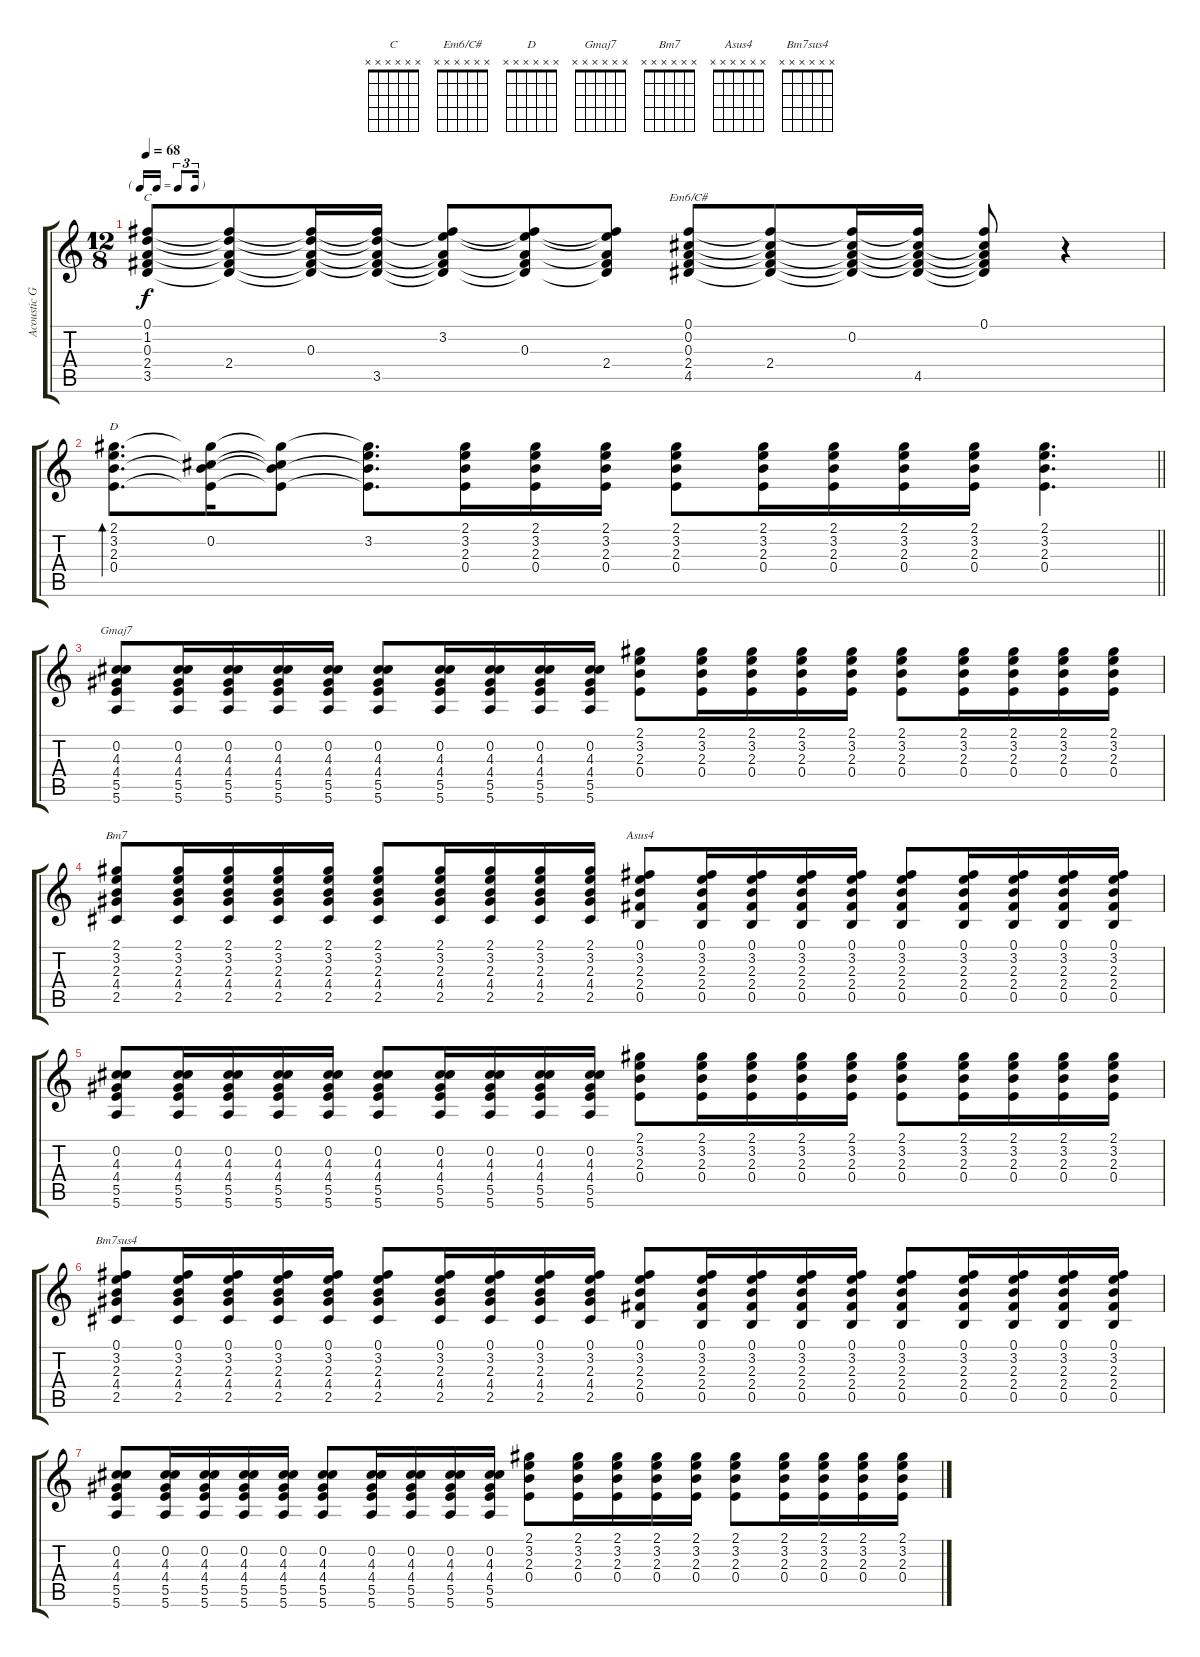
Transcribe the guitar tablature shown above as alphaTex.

\track ("Acoustic Guitar 2" "Acoustic G") {instrument acousticguitarsteel}
\staff {score tabs}
\tuning (Gb4 Db4 A3 E3 B2 E2) {hide}
\chord ("C" x x x x x x)
\chord ("Em6/C#" x x x x x x)
\chord ("D" x x x x x x)
\chord ("Gmaj7" x x x x x x)
\chord ("Bm7" x x x x x x)
\chord ("Asus4" x x x x x x)
\chord ("Bm7sus4" x x x x x x)
\ts (12 8)
\tf triplet16th
\tempo 68
\clef g2
\ks c
(0.1 1.2 0.3 2.4 3.5).8{ch "C" dy f} (0.1{t} 1.2{t} 0.3{t} 2.4 3.5{t}).8 (0.1{t} 1.2{t} 0.3 2.4{t} 3.5{t}).16 (0.1{t} 1.2{t} 0.3{t} 2.4{t} 3.5).16 (0.1{t} 3.2 0.3{t} 2.4{t} 3.5{t}).8 (0.1{t} 3.2{t} 0.3 2.4{t} 3.5{t}).8 (0.1{t} 3.2{t} 0.3{t} 2.4 3.5{t}).8 (0.1 0.2 0.3 2.4 4.5).8{ch "Em6/C#"} (0.1{t} 0.2{t} 0.3{t} 2.4 4.5{t}).8 (0.1{t} 0.2 0.3{t} 2.4{t} 4.5{t}).16 (0.1{t} 0.2{t} 0.3{t} 2.4{t} 4.5).16 (0.1 0.2{t} 0.3{t} 2.4{t} 4.5{t}).8 r.4 |
\barLineRight lightlight
(2.1 3.2 2.3 0.4).8{d bd 120 ch "D"} (2.1{t} 0.2 2.3{t} 0.4{t}).16 (2.1{t} 0.2{t} 2.3{t} 0.4{t}).8 (2.1{t} 3.2 2.3{t} 0.4{t}).8{d} (2.1 3.2 2.3 0.4).16 (2.1 3.2 2.3 0.4).16 (2.1 3.2 2.3 0.4).16 (2.1 3.2 2.3 0.4).8 (2.1 3.2 2.3 0.4).16 (2.1 3.2 2.3 0.4).16 (2.1 3.2 2.3 0.4).16 (2.1 3.2 2.3 0.4).16 (2.1 3.2 2.3 0.4).4{d} |
(0.2 4.3 4.4 5.5 5.6).8{ch "Gmaj7"} (0.2 4.3 4.4 5.5 5.6).16 (0.2 4.3 4.4 5.5 5.6).16 (0.2 4.3 4.4 5.5 5.6).16 (0.2 4.3 4.4 5.5 5.6).16 (0.2 4.3 4.4 5.5 5.6).8 (0.2 4.3 4.4 5.5 5.6).16 (0.2 4.3 4.4 5.5 5.6).16 (0.2 4.3 4.4 5.5 5.6).16 (0.2 4.3 4.4 5.5 5.6).16 (2.1 3.2 2.3 0.4).8 (2.1 3.2 2.3 0.4).16 (2.1 3.2 2.3 0.4).16 (2.1 3.2 2.3 0.4).16 (2.1 3.2 2.3 0.4).16 (2.1 3.2 2.3 0.4).8 (2.1 3.2 2.3 0.4).16 (2.1 3.2 2.3 0.4).16 (2.1 3.2 2.3 0.4).16 (2.1 3.2 2.3 0.4).16 |
(2.1 3.2 2.3 4.4 2.5).8{ch "Bm7"} (2.1 3.2 2.3 4.4 2.5).16 (2.1 3.2 2.3 4.4 2.5).16 (2.1 3.2 2.3 4.4 2.5).16 (2.1 3.2 2.3 4.4 2.5).16 (2.1 3.2 2.3 4.4 2.5).8 (2.1 3.2 2.3 4.4 2.5).16 (2.1 3.2 2.3 4.4 2.5).16 (2.1 3.2 2.3 4.4 2.5).16 (2.1 3.2 2.3 4.4 2.5).16 (0.1 3.2 2.3 2.4 0.5).8{ch "Asus4"} (0.1 3.2 2.3 2.4 0.5).16 (0.1 3.2 2.3 2.4 0.5).16 (0.1 3.2 2.3 2.4 0.5).16 (0.1 3.2 2.3 2.4 0.5).16 (0.1 3.2 2.3 2.4 0.5).8 (0.1 3.2 2.3 2.4 0.5).16 (0.1 3.2 2.3 2.4 0.5).16 (0.1 3.2 2.3 2.4 0.5).16 (0.1 3.2 2.3 2.4 0.5).16 |
(0.2 4.3 4.4 5.5 5.6).8 (0.2 4.3 4.4 5.5 5.6).16 (0.2 4.3 4.4 5.5 5.6).16 (0.2 4.3 4.4 5.5 5.6).16 (0.2 4.3 4.4 5.5 5.6).16 (0.2 4.3 4.4 5.5 5.6).8 (0.2 4.3 4.4 5.5 5.6).16 (0.2 4.3 4.4 5.5 5.6).16 (0.2 4.3 4.4 5.5 5.6).16 (0.2 4.3 4.4 5.5 5.6).16 (2.1 3.2 2.3 0.4).8 (2.1 3.2 2.3 0.4).16 (2.1 3.2 2.3 0.4).16 (2.1 3.2 2.3 0.4).16 (2.1 3.2 2.3 0.4).16 (2.1 3.2 2.3 0.4).8 (2.1 3.2 2.3 0.4).16 (2.1 3.2 2.3 0.4).16 (2.1 3.2 2.3 0.4).16 (2.1 3.2 2.3 0.4).16 |
(0.1 3.2 2.3 4.4 2.5).8{ch "Bm7sus4"} (0.1 3.2 2.3 4.4 2.5).16 (0.1 3.2 2.3 4.4 2.5).16 (0.1 3.2 2.3 4.4 2.5).16 (0.1 3.2 2.3 4.4 2.5).16 (0.1 3.2 2.3 4.4 2.5).8 (0.1 3.2 2.3 4.4 2.5).16 (0.1 3.2 2.3 4.4 2.5).16 (0.1 3.2 2.3 4.4 2.5).16 (0.1 3.2 2.3 4.4 2.5).16 (0.1 3.2 2.3 2.4 0.5).8 (0.1 3.2 2.3 2.4 0.5).16 (0.1 3.2 2.3 2.4 0.5).16 (0.1 3.2 2.3 2.4 0.5).16 (0.1 3.2 2.3 2.4 0.5).16 (0.1 3.2 2.3 2.4 0.5).8 (0.1 3.2 2.3 2.4 0.5).16 (0.1 3.2 2.3 2.4 0.5).16 (0.1 3.2 2.3 2.4 0.5).16 (0.1 3.2 2.3 2.4 0.5).16 |
(0.2 4.3 4.4 5.5 5.6).8 (0.2 4.3 4.4 5.5 5.6).16 (0.2 4.3 4.4 5.5 5.6).16 (0.2 4.3 4.4 5.5 5.6).16 (0.2 4.3 4.4 5.5 5.6).16 (0.2 4.3 4.4 5.5 5.6).8 (0.2 4.3 4.4 5.5 5.6).16 (0.2 4.3 4.4 5.5 5.6).16 (0.2 4.3 4.4 5.5 5.6).16 (0.2 4.3 4.4 5.5 5.6).16 (2.1 3.2 2.3 0.4).8 (2.1 3.2 2.3 0.4).16 (2.1 3.2 2.3 0.4).16 (2.1 3.2 2.3 0.4).16 (2.1 3.2 2.3 0.4).16 (2.1 3.2 2.3 0.4).8 (2.1 3.2 2.3 0.4).16 (2.1 3.2 2.3 0.4).16 (2.1 3.2 2.3 0.4).16 (2.1 3.2 2.3 0.4).16
